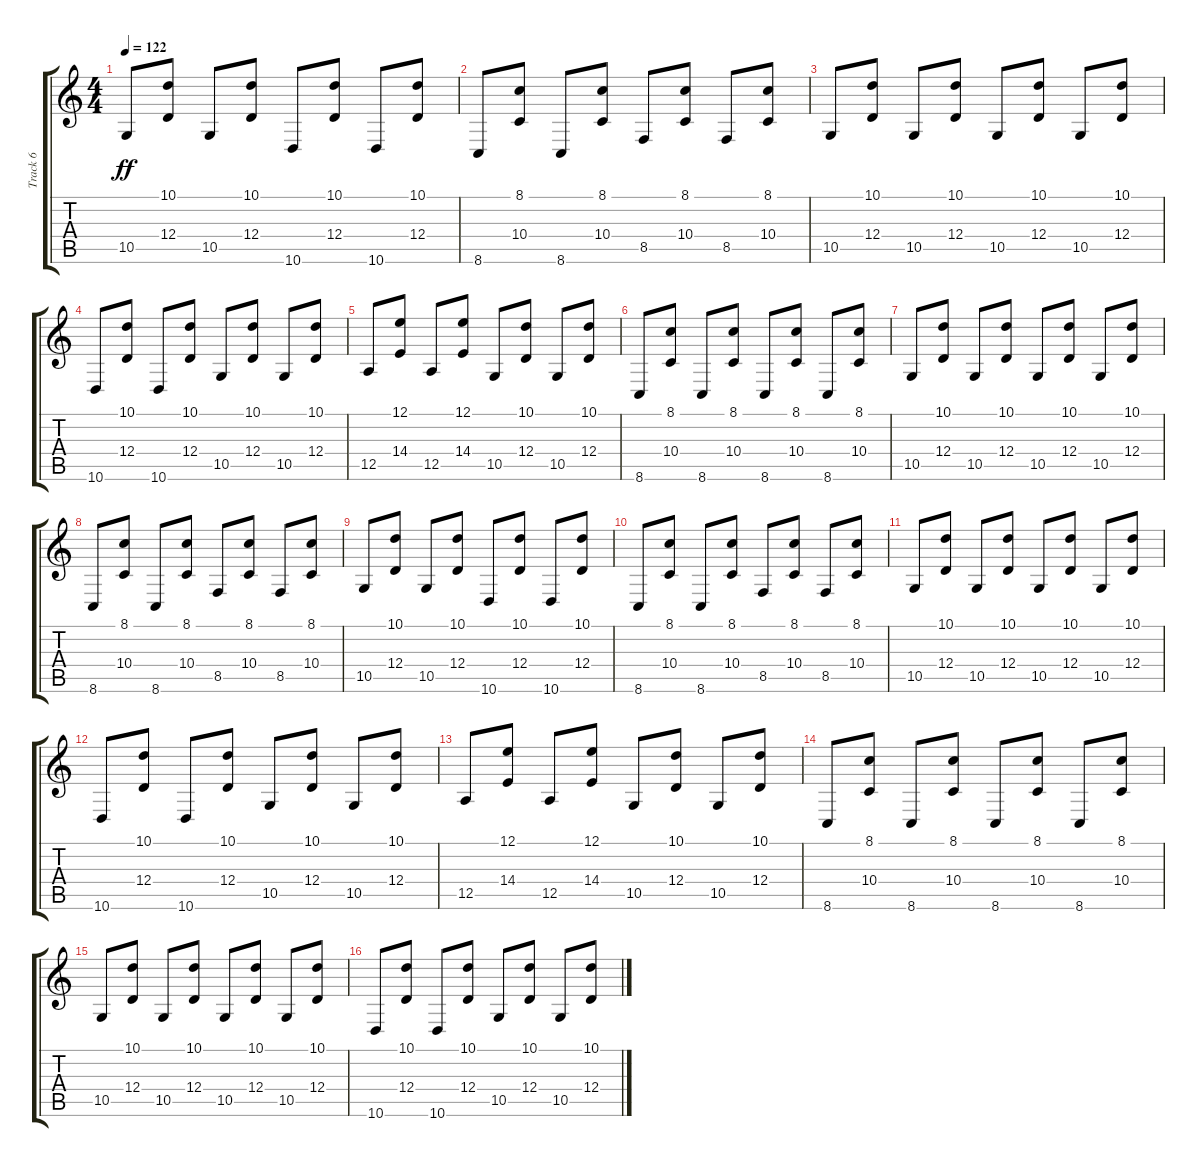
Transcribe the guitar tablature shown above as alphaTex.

\track ("Track 6" "Track 6") {instrument brightacousticpiano}
\staff {score tabs}
\tuning (E4 B3 G3 D3 A2 E2) {hide}
\ts (4 4)
\tempo 122
\clef g2
\ks c
10.5.8{dy ff} (10.1 12.4).8 10.5.8 (10.1 12.4).8 10.6.8 (10.1 12.4).8 10.6.8 (10.1 12.4).8 |
8.6.8 (8.1 10.4).8 8.6.8 (8.1 10.4).8 8.5.8 (8.1 10.4).8 8.5.8 (8.1 10.4).8 |
10.5.8 (10.1 12.4).8 10.5.8 (10.1 12.4).8 10.5.8 (10.1 12.4).8 10.5.8 (10.1 12.4).8 |
10.6.8 (10.1 12.4).8 10.6.8 (10.1 12.4).8 10.5.8 (10.1 12.4).8 10.5.8 (10.1 12.4).8 |
12.5.8 (12.1 14.4).8 12.5.8 (12.1 14.4).8 10.5.8 (10.1 12.4).8 10.5.8 (10.1 12.4).8 |
8.6.8 (8.1 10.4).8 8.6.8 (8.1 10.4).8 8.6.8 (8.1 10.4).8 8.6.8 (8.1 10.4).8 |
10.5.8 (10.1 12.4).8 10.5.8 (10.1 12.4).8 10.5.8 (10.1 12.4).8 10.5.8 (10.1 12.4).8 |
8.6.8 (8.1 10.4).8 8.6.8 (8.1 10.4).8 8.5.8 (8.1 10.4).8 8.5.8 (8.1 10.4).8 |
10.5.8 (10.1 12.4).8 10.5.8 (10.1 12.4).8 10.6.8 (10.1 12.4).8 10.6.8 (10.1 12.4).8 |
8.6.8 (8.1 10.4).8 8.6.8 (8.1 10.4).8 8.5.8 (8.1 10.4).8 8.5.8 (8.1 10.4).8 |
10.5.8 (10.1 12.4).8 10.5.8 (10.1 12.4).8 10.5.8 (10.1 12.4).8 10.5.8 (10.1 12.4).8 |
10.6.8 (10.1 12.4).8 10.6.8 (10.1 12.4).8 10.5.8 (10.1 12.4).8 10.5.8 (10.1 12.4).8 |
12.5.8 (12.1 14.4).8 12.5.8 (12.1 14.4).8 10.5.8 (10.1 12.4).8 10.5.8 (10.1 12.4).8 |
8.6.8 (8.1 10.4).8 8.6.8 (8.1 10.4).8 8.6.8 (8.1 10.4).8 8.6.8 (8.1 10.4).8 |
10.5.8 (10.1 12.4).8 10.5.8 (10.1 12.4).8 10.5.8 (10.1 12.4).8 10.5.8 (10.1 12.4).8 |
10.6.8 (10.1 12.4).8 10.6.8 (10.1 12.4).8 10.5.8 (10.1 12.4).8 10.5.8 (10.1 12.4).8
